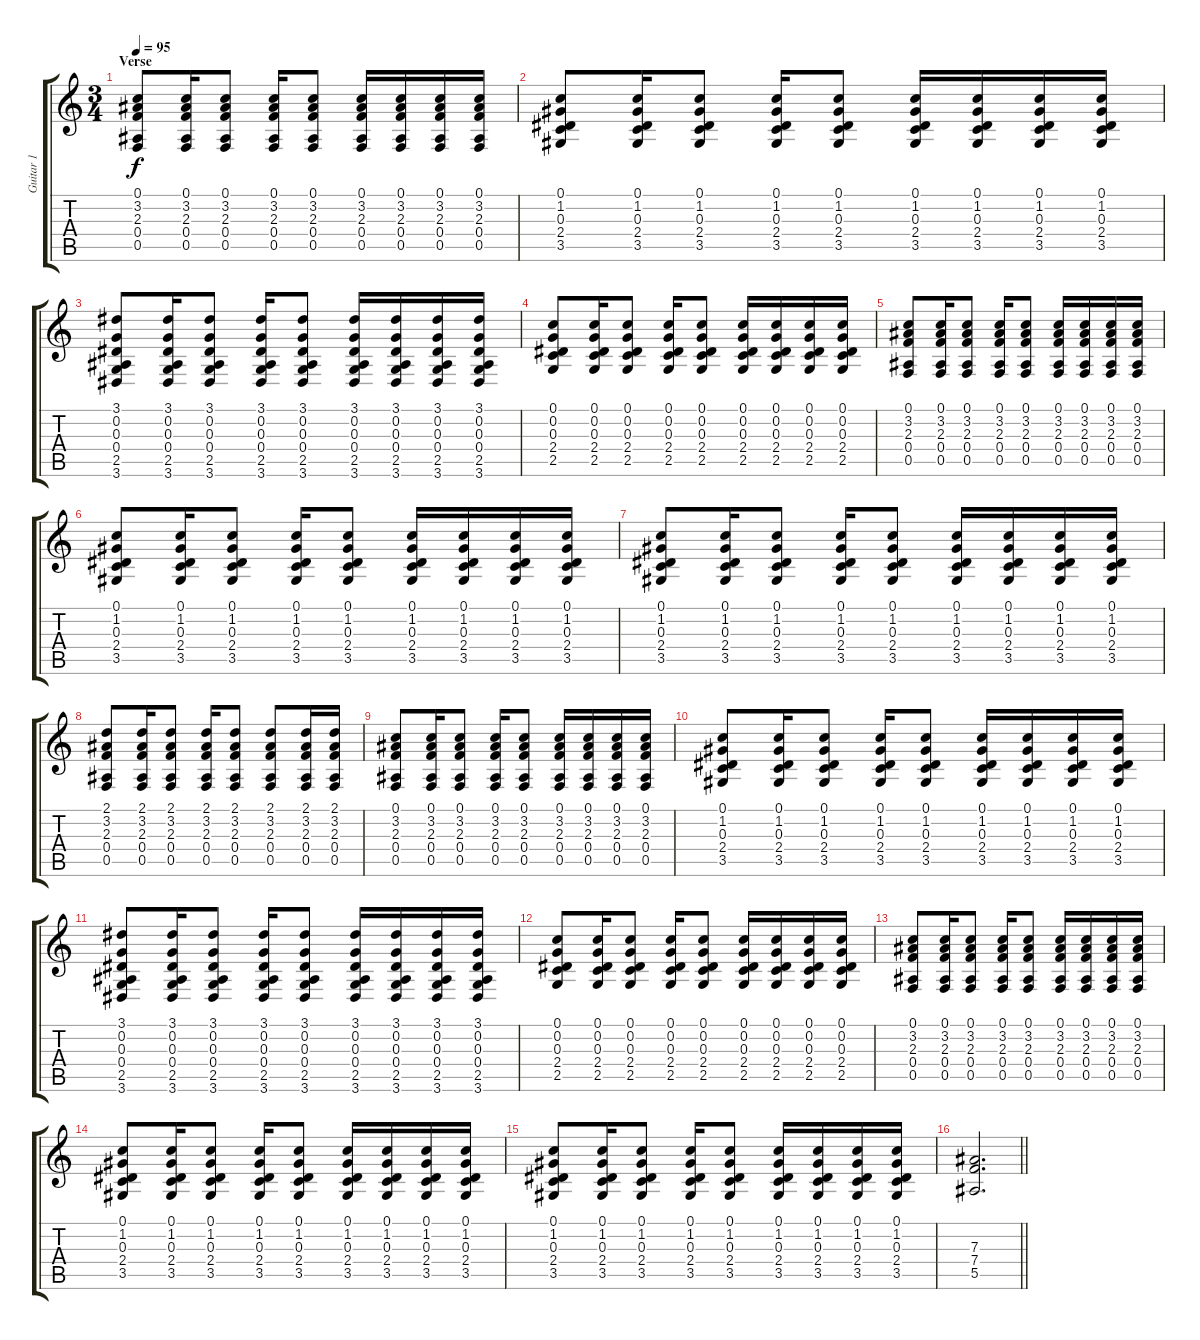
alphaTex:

\track ("Guitar 1" "Guitar 1") {instrument acousticguitarsteel}
\staff {score tabs}
\tuning (C4 G3 Eb3 Bb2 F2 C2) {hide}
\ts (3 4)
\section ("" "Verse")
\tempo 95
\clef g2
\ks c
(0.1 3.2 2.3 0.4 0.5).8{dy f volume 7 instrument acousticguitarsteel} (0.1 3.2 2.3 0.4 0.5).16 (0.1 3.2 2.3 0.4 0.5).8 (0.1 3.2 2.3 0.4 0.5).16 (0.1 3.2 2.3 0.4 0.5).8 (0.1 3.2 2.3 0.4 0.5).16 (0.1 3.2 2.3 0.4 0.5).16 (0.1 3.2 2.3 0.4 0.5).16 (0.1 3.2 2.3 0.4 0.5).16 |
(0.1 1.2 0.3 2.4 3.5).8 (0.1 1.2 0.3 2.4 3.5).16 (0.1 1.2 0.3 2.4 3.5).8 (0.1 1.2 0.3 2.4 3.5).16 (0.1 1.2 0.3 2.4 3.5).8 (0.1 1.2 0.3 2.4 3.5).16 (0.1 1.2 0.3 2.4 3.5).16 (0.1 1.2 0.3 2.4 3.5).16 (0.1 1.2 0.3 2.4 3.5).16 |
(3.1 0.2 0.3 0.4 2.5 3.6).8 (3.1 0.2 0.3 0.4 2.5 3.6).16 (3.1 0.2 0.3 0.4 2.5 3.6).8 (3.1 0.2 0.3 0.4 2.5 3.6).16 (3.1 0.2 0.3 0.4 2.5 3.6).8 (3.1 0.2 0.3 0.4 2.5 3.6).16 (3.1 0.2 0.3 0.4 2.5 3.6).16 (3.1 0.2 0.3 0.4 2.5 3.6).16 (3.1 0.2 0.3 0.4 2.5 3.6).16 |
(0.1 0.2 0.3 2.4 2.5).8 (0.1 0.2 0.3 2.4 2.5).16 (0.1 0.2 0.3 2.4 2.5).8 (0.1 0.2 0.3 2.4 2.5).16 (0.1 0.2 0.3 2.4 2.5).8 (0.1 0.2 0.3 2.4 2.5).16 (0.1 0.2 0.3 2.4 2.5).16 (0.1 0.2 0.3 2.4 2.5).16 (0.1 0.2 0.3 2.4 2.5).16 |
(0.1 3.2 2.3 0.4 0.5).8 (0.1 3.2 2.3 0.4 0.5).16 (0.1 3.2 2.3 0.4 0.5).8 (0.1 3.2 2.3 0.4 0.5).16 (0.1 3.2 2.3 0.4 0.5).8 (0.1 3.2 2.3 0.4 0.5).16 (0.1 3.2 2.3 0.4 0.5).16 (0.1 3.2 2.3 0.4 0.5).16 (0.1 3.2 2.3 0.4 0.5).16 |
(0.1 1.2 0.3 2.4 3.5).8 (0.1 1.2 0.3 2.4 3.5).16 (0.1 1.2 0.3 2.4 3.5).8 (0.1 1.2 0.3 2.4 3.5).16 (0.1 1.2 0.3 2.4 3.5).8 (0.1 1.2 0.3 2.4 3.5).16 (0.1 1.2 0.3 2.4 3.5).16 (0.1 1.2 0.3 2.4 3.5).16 (0.1 1.2 0.3 2.4 3.5).16 |
(0.1 1.2 0.3 2.4 3.5).8 (0.1 1.2 0.3 2.4 3.5).16 (0.1 1.2 0.3 2.4 3.5).8 (0.1 1.2 0.3 2.4 3.5).16 (0.1 1.2 0.3 2.4 3.5).8 (0.1 1.2 0.3 2.4 3.5).16 (0.1 1.2 0.3 2.4 3.5).16 (0.1 1.2 0.3 2.4 3.5).16 (0.1 1.2 0.3 2.4 3.5).16 |
(2.1 3.2 2.3 0.4 0.5).8 (2.1 3.2 2.3 0.4 0.5).16 (2.1 3.2 2.3 0.4 0.5).8 (2.1 3.2 2.3 0.4 0.5).16 (2.1 3.2 2.3 0.4 0.5).8 (2.1 3.2 2.3 0.4 0.5).8 (2.1 3.2 2.3 0.4 0.5).16 (2.1 3.2 2.3 0.4 0.5).16 |
(0.1 3.2 2.3 0.4 0.5).8 (0.1 3.2 2.3 0.4 0.5).16 (0.1 3.2 2.3 0.4 0.5).8 (0.1 3.2 2.3 0.4 0.5).16 (0.1 3.2 2.3 0.4 0.5).8 (0.1 3.2 2.3 0.4 0.5).16 (0.1 3.2 2.3 0.4 0.5).16 (0.1 3.2 2.3 0.4 0.5).16 (0.1 3.2 2.3 0.4 0.5).16 |
(0.1 1.2 0.3 2.4 3.5).8 (0.1 1.2 0.3 2.4 3.5).16 (0.1 1.2 0.3 2.4 3.5).8 (0.1 1.2 0.3 2.4 3.5).16 (0.1 1.2 0.3 2.4 3.5).8 (0.1 1.2 0.3 2.4 3.5).16 (0.1 1.2 0.3 2.4 3.5).16 (0.1 1.2 0.3 2.4 3.5).16 (0.1 1.2 0.3 2.4 3.5).16 |
(3.1 0.2 0.3 0.4 2.5 3.6).8 (3.1 0.2 0.3 0.4 2.5 3.6).16 (3.1 0.2 0.3 0.4 2.5 3.6).8 (3.1 0.2 0.3 0.4 2.5 3.6).16 (3.1 0.2 0.3 0.4 2.5 3.6).8 (3.1 0.2 0.3 0.4 2.5 3.6).16 (3.1 0.2 0.3 0.4 2.5 3.6).16 (3.1 0.2 0.3 0.4 2.5 3.6).16 (3.1 0.2 0.3 0.4 2.5 3.6).16 |
(0.1 0.2 0.3 2.4 2.5).8 (0.1 0.2 0.3 2.4 2.5).16 (0.1 0.2 0.3 2.4 2.5).8 (0.1 0.2 0.3 2.4 2.5).16 (0.1 0.2 0.3 2.4 2.5).8 (0.1 0.2 0.3 2.4 2.5).16 (0.1 0.2 0.3 2.4 2.5).16 (0.1 0.2 0.3 2.4 2.5).16 (0.1 0.2 0.3 2.4 2.5).16 |
(0.1 3.2 2.3 0.4 0.5).8 (0.1 3.2 2.3 0.4 0.5).16 (0.1 3.2 2.3 0.4 0.5).8 (0.1 3.2 2.3 0.4 0.5).16 (0.1 3.2 2.3 0.4 0.5).8 (0.1 3.2 2.3 0.4 0.5).16 (0.1 3.2 2.3 0.4 0.5).16 (0.1 3.2 2.3 0.4 0.5).16 (0.1 3.2 2.3 0.4 0.5).16 |
(0.1 1.2 0.3 2.4 3.5).8 (0.1 1.2 0.3 2.4 3.5).16 (0.1 1.2 0.3 2.4 3.5).8 (0.1 1.2 0.3 2.4 3.5).16 (0.1 1.2 0.3 2.4 3.5).8 (0.1 1.2 0.3 2.4 3.5).16 (0.1 1.2 0.3 2.4 3.5).16 (0.1 1.2 0.3 2.4 3.5).16 (0.1 1.2 0.3 2.4 3.5).16 |
(0.1 1.2 0.3 2.4 3.5).8 (0.1 1.2 0.3 2.4 3.5).16 (0.1 1.2 0.3 2.4 3.5).8 (0.1 1.2 0.3 2.4 3.5).16 (0.1 1.2 0.3 2.4 3.5).8 (0.1 1.2 0.3 2.4 3.5).16 (0.1 1.2 0.3 2.4 3.5).16 (0.1 1.2 0.3 2.4 3.5).16 (0.1 1.2 0.3 2.4 3.5).16 |
\barLineRight lightlight
(7.3 7.4 5.5).2{d volume 12}
